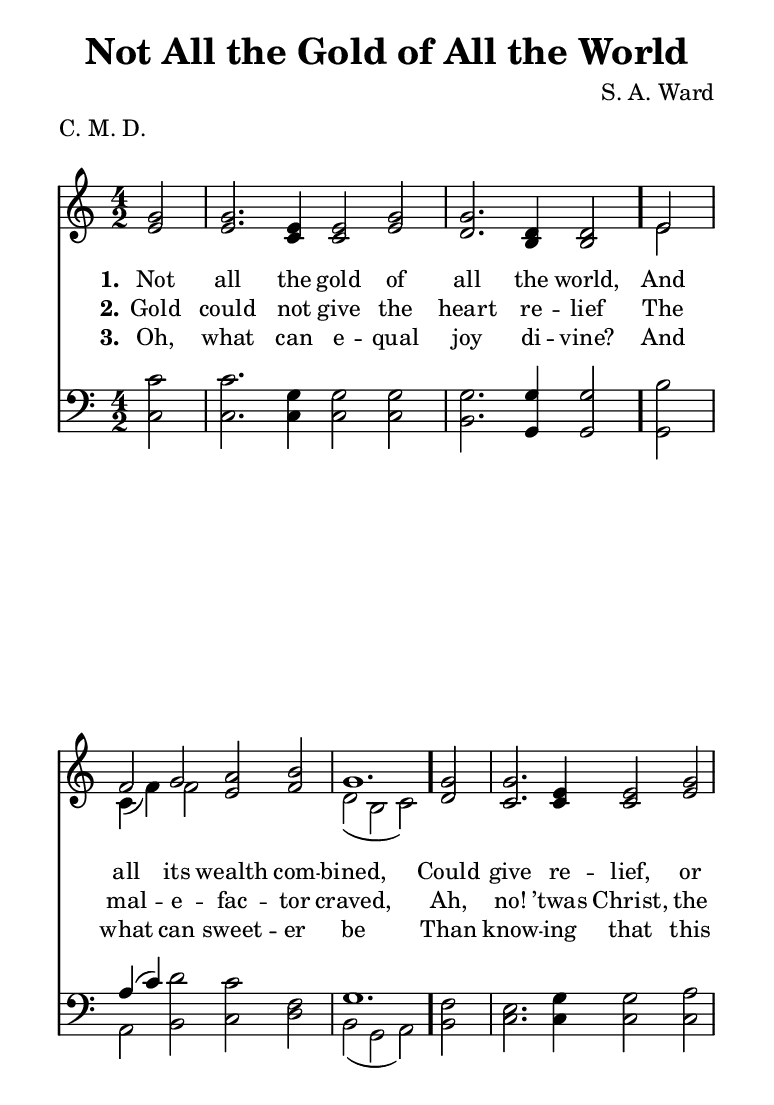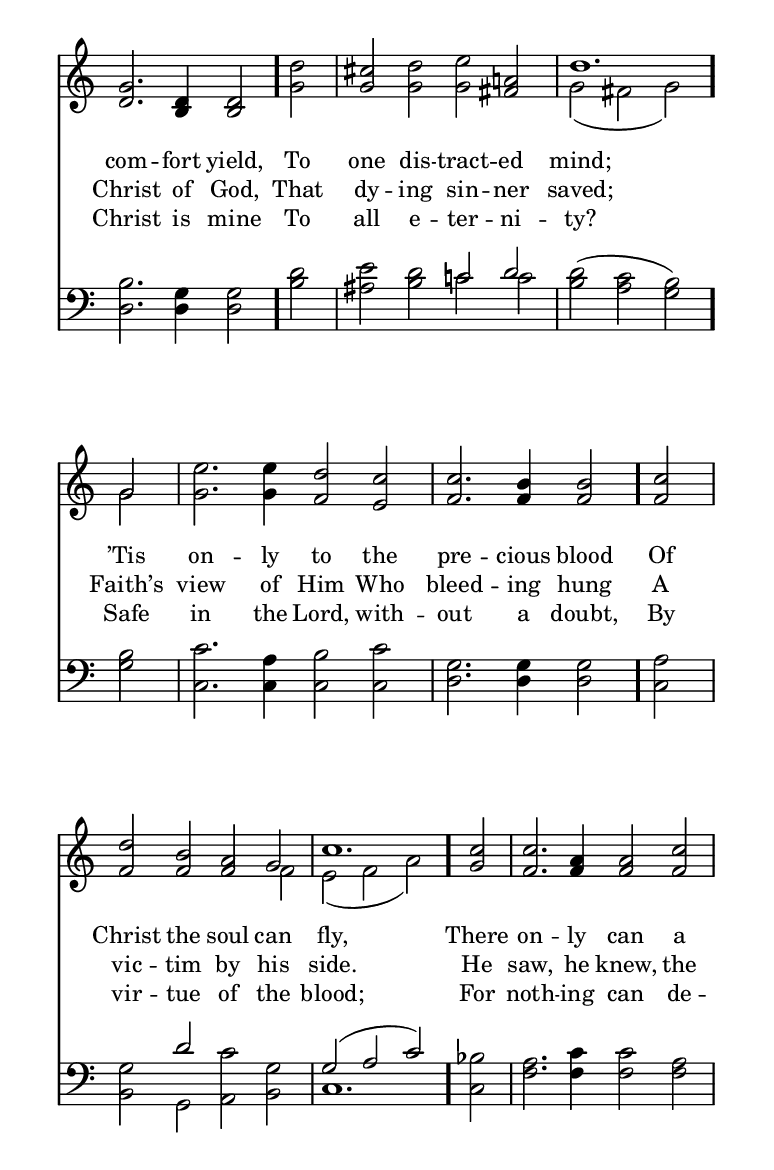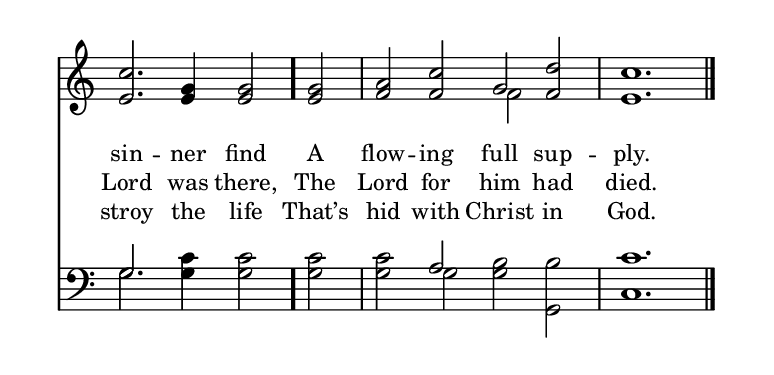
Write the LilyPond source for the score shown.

\include "common/global.ily"
\paper {
  \include "common/paper.ily"
  systems-per-page = #(cond (is-eogsized 4) (#t #f))
  page-count = #(cond (is-eogsized 1) (#t #f))
}

\header{
  %gospel
  hymnnumber = "104"
  title = "Not All the Gold of All the World"
  tunename = "Materna"
  meter = "C. M. D."
  poet = ""
  composer = "S. A. Ward"
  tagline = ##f
}

% for fermata in MIDI
ta = { \tempo 2=88 }
tb = { \tempo 2=44 }

patternAA = { c2 | c2. c4 c2 c2 | c2. c4 c2 }

patternBA = { c2 | c2 c2 c2 c2 | c1. }
patternBB = { c2 | c4( c4) c2 c2 c2 | c2( c2 c2) }
patternBC = { c2 | c4( c4) c2 c2 c2 | c1. }
patternBD = { c2 | c2 c2 c2 c2 | c2( c2 c2) }

global = {
  \include "common/overrides.ily"
  \override Staff.TimeSignature.style = #'numbered
  \time 4/2
  \override Score.MetronomeMark.transparent = ##t % hide all fermata changes too
  \ta
  \key c \major
  \partial 2
  \autoBeamOff
}

notesSoprano = {
\global
\relative c'' {

  \changePitch \patternAA { g | g e e g | g d d }
  \changePitch \patternBA { e | f g a b | g }
  \changePitch \patternAA { g | g e e g | g d d }
  \changePitch \patternBA { d' | cis d e a,! | d }

  \changePitch \patternAA { g, | e' e d c | c b b }
  \changePitch \patternBA { c | d b a g | c }
  \changePitch \patternAA { c | c a a c | c g g }
  \changePitch \patternBA { g | a c g d' | c }

  \bar "|."

}
}

notesAlto = {
\global
\relative e' {

  \changePitch \patternAA { e | e c c e | d b b }
  \changePitch \patternBB { e | c f f e f | d b c }
  \changePitch \patternAA { d | c c c e | d b b }
  \changePitch \patternBD { g' | g g g fis | g fis g }

  \changePitch \patternAA { g | g g f e | f f f }
  \changePitch \patternBD { f | f f f f | e f a }
  \changePitch \patternAA { g | f f f f | e e e }
  \changePitch \patternBA { e | f f f f | e }

}
}

notesTenor = {
\global
\relative a {

  \changePitch \patternAA { c | c g g g | g g g }
  \changePitch \patternBC { b | a c d c f, | g }
  \changePitch \patternAA { f | e g g a | b g g }
  \changePitch \patternBD { d' | e d c! d | d c b }

  \changePitch \patternAA { b | c a b c | g g g }
  \changePitch \patternBD { a | g d' c g | g a c }
  \changePitch \patternAA { bes | a c c a | g c c }
  \changePitch \patternBA { c | c a b b | c }

}
}

notesBass = {
\global
\relative f {

  \changePitch \patternAA { c | c c c c | b g g }
  \changePitch \patternBD { g | a b c d | b g a }
  \changePitch \patternAA { b | c c c c | d d d }
  \changePitch \patternBD { b' | ais b c! c | b a g }

  \changePitch \patternAA { g | c, c c c | d d d }
  \changePitch \patternBA { c | b g a b | c }
  \changePitch \patternAA { c | f f f f | g g g }
  \changePitch \patternBA { g | g g g g, | c }

}
}

wordsA = \lyricmode {
\set stanza = "1."

Not all the gold of all the world, \bar "."
And all its wealth com -- bined, \bar "."
Could give re -- lief, or com -- fort yield, \bar "."
To one dis -- tract -- ed mind; \bar "."
’Tis on -- ly to the pre -- cious blood \bar "."
Of Christ the soul can fly, \bar "."
There on -- ly can a sin -- ner find \bar "."
A flow -- ing full sup -- ply. \bar "."

}

wordsB = \lyricmode {
\set stanza = "2."

Gold could not give the heart re -- lief
The mal -- e -- fac -- tor craved,
Ah, no! ’twas Christ, the Christ of God,
That dy -- ing sin -- ner saved;
Faith’s view of Him Who bleed -- ing hung
A vic -- tim by his side.
He saw, he knew, the Lord was there,
The Lord for him had died.

}

wordsC = \lyricmode {
\set stanza = "3."

Oh, what can e -- qual joy di -- vine?
And what can sweet -- er be
Than know -- ing that this Christ is mine
To all e -- ter -- ni -- ty?
Safe in the Lord, with -- out a doubt,
By vir -- tue of the blood;
For noth -- ing can de -- stroy the life
That’s hid with Christ in God.

}

\score {
  \context ChoirStaff <<
    \context Staff = upper <<
      \set Staff.autoBeaming = ##f
      \set ChoirStaff.systemStartDelimiter = #'SystemStartBar
      \set ChoirStaff.printPartCombineTexts = ##f
      \partcombine #'(2 . 9) \notesSoprano \notesAlto
      \context NullVoice = sopranos { \voiceOne << \notesSoprano >> }
      \context NullVoice = altos { \voiceTwo << \notesAlto >> }
      \context Lyrics = one   \lyricsto sopranos \wordsA
      \context Lyrics = two   \lyricsto sopranos \wordsB
      \context Lyrics = three \lyricsto sopranos \wordsC
    >>
    \context Staff = men <<
      \set Staff.autoBeaming = ##f
      \clef bass
      \set ChoirStaff.printPartCombineTexts = ##f
      \partcombine #'(2 . 9) \notesTenor \notesBass
      \context NullVoice = tenors { \voiceOne << \notesTenor >> }
      \context NullVoice = basses { \voiceTwo << \notesBass >> }
    >>
  >>
  \layout {
    \include "common/layout.ily"
  }
  \midi{
    \include "common/midi.ily"
  }
}

\version "2.19.49"  % necessary for upgrading to future LilyPond versions.

% vi:set et ts=2 sw=2 ai nocindent syntax=lilypond:
